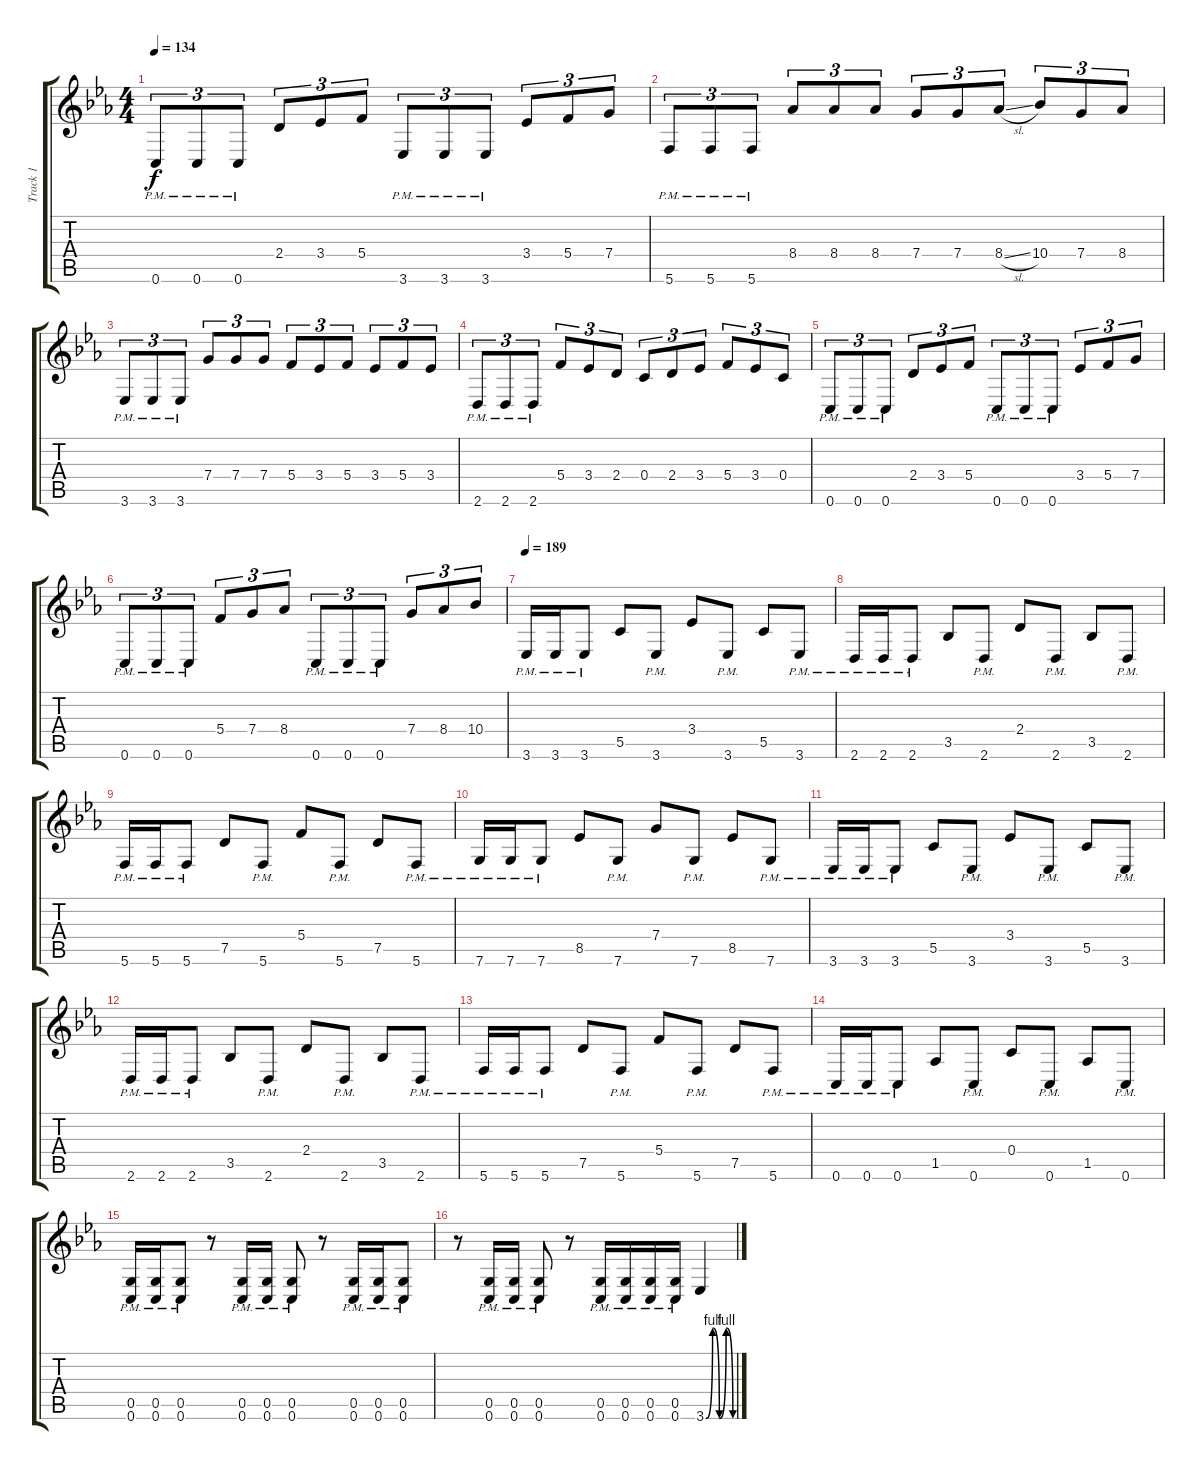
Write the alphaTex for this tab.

\track ("Track 1" "Track 1") {instrument distortionguitar}
\staff {score tabs}
\tuning (D4 A3 F3 C3 G2 C2) {hide}
\ts (4 4)
\tempo 134
\clef g2
\ks eb
0.6{pm}.8{tu (3 2) dy f} 0.6{pm}.8{tu (3 2)} 0.6{pm}.8{tu (3 2)} 2.4.8{tu (3 2)} 3.4.8{tu (3 2)} 5.4.8{tu (3 2)} 3.6{pm}.8{tu (3 2)} 3.6{pm}.8{tu (3 2)} 3.6{pm}.8{tu (3 2)} 3.4.8{tu (3 2)} 5.4.8{tu (3 2)} 7.4.8{tu (3 2)} |
5.6{pm}.8{tu (3 2)} 5.6{pm}.8{tu (3 2)} 5.6{pm}.8{tu (3 2)} 8.4.8{tu (3 2)} 8.4.8{tu (3 2)} 8.4.8{tu (3 2)} 7.4.8{tu (3 2)} 7.4.8{tu (3 2)} 8.4{sl}.8{tu (3 2)} 10.4.8{tu (3 2)} 7.4.8{tu (3 2)} 8.4.8{tu (3 2)} |
3.6{pm}.8{tu (3 2)} 3.6{pm}.8{tu (3 2)} 3.6{pm}.8{tu (3 2)} 7.4.8{tu (3 2)} 7.4.8{tu (3 2)} 7.4.8{tu (3 2)} 5.4.8{tu (3 2)} 3.4.8{tu (3 2)} 5.4.8{tu (3 2)} 3.4.8{tu (3 2)} 5.4.8{tu (3 2)} 3.4.8{tu (3 2)} |
2.6{pm}.8{tu (3 2)} 2.6{pm}.8{tu (3 2)} 2.6{pm}.8{tu (3 2)} 5.4.8{tu (3 2)} 3.4.8{tu (3 2)} 2.4.8{tu (3 2)} 0.4.8{tu (3 2)} 2.4.8{tu (3 2)} 3.4.8{tu (3 2)} 5.4.8{tu (3 2)} 3.4.8{tu (3 2)} 0.4.8{tu (3 2)} |
0.6{pm}.8{tu (3 2)} 0.6{pm}.8{tu (3 2)} 0.6{pm}.8{tu (3 2)} 2.4.8{tu (3 2)} 3.4.8{tu (3 2)} 5.4.8{tu (3 2)} 0.6{pm}.8{tu (3 2)} 0.6{pm}.8{tu (3 2)} 0.6{pm}.8{tu (3 2)} 3.4.8{tu (3 2)} 5.4.8{tu (3 2)} 7.4.8{tu (3 2)} |
0.6{pm}.8{tu (3 2)} 0.6{pm}.8{tu (3 2)} 0.6{pm}.8{tu (3 2)} 5.4.8{tu (3 2)} 7.4.8{tu (3 2)} 8.4.8{tu (3 2)} 0.6{pm}.8{tu (3 2)} 0.6{pm}.8{tu (3 2)} 0.6{pm}.8{tu (3 2)} 7.4.8{tu (3 2)} 8.4.8{tu (3 2)} 10.4.8{tu (3 2)} |
\tempo 189
3.6{pm}.16 3.6{pm}.16 3.6{pm}.8 5.5.8 3.6{pm}.8 3.4.8 3.6{pm}.8 5.5.8 3.6{pm}.8 |
2.6{pm}.16 2.6{pm}.16 2.6{pm}.8 3.5.8 2.6{pm}.8 2.4.8 2.6{pm}.8 3.5.8 2.6{pm}.8 |
5.6{pm}.16 5.6{pm}.16 5.6{pm}.8 7.5.8 5.6{pm}.8 5.4.8 5.6{pm}.8 7.5.8 5.6{pm}.8 |
7.6{pm}.16 7.6{pm}.16 7.6{pm}.8 8.5.8 7.6{pm}.8 7.4.8 7.6{pm}.8 8.5.8 7.6{pm}.8 |
3.6{pm}.16 3.6{pm}.16 3.6{pm}.8 5.5.8 3.6{pm}.8 3.4.8 3.6{pm}.8 5.5.8 3.6{pm}.8 |
2.6{pm}.16 2.6{pm}.16 2.6{pm}.8 3.5.8 2.6{pm}.8 2.4.8 2.6{pm}.8 3.5.8 2.6{pm}.8 |
5.6{pm}.16 5.6{pm}.16 5.6{pm}.8 7.5.8 5.6{pm}.8 5.4.8 5.6{pm}.8 7.5.8 5.6{pm}.8 |
0.6{pm}.16 0.6{pm}.16 0.6{pm}.8 1.5.8 0.6{pm}.8 0.4.8 0.6{pm}.8 1.5.8 0.6{pm}.8 |
(0.5{pm} 0.6{pm}).16 (0.5{pm} 0.6{pm}).16 (0.5{pm} 0.6{pm}).8 r.8 (0.5{pm} 0.6{pm}).16 (0.5{pm} 0.6{pm}).16 (0.5{pm} 0.6{pm}).8 r.8 (0.5{pm} 0.6{pm}).16 (0.5{pm} 0.6{pm}).16 (0.5{pm} 0.6{pm}).8 |
r.8 (0.5{pm} 0.6{pm}).16 (0.5{pm} 0.6{pm}).16 (0.5{pm} 0.6{pm}).8 r.8 (0.5{pm} 0.6{pm}).16 (0.5{pm} 0.6{pm}).16 (0.5{pm} 0.6{pm}).16 (0.5{pm} 0.6{pm}).16 3.6{be (custom 0 0 15 4 30 0 45 4 60 0)}.4
